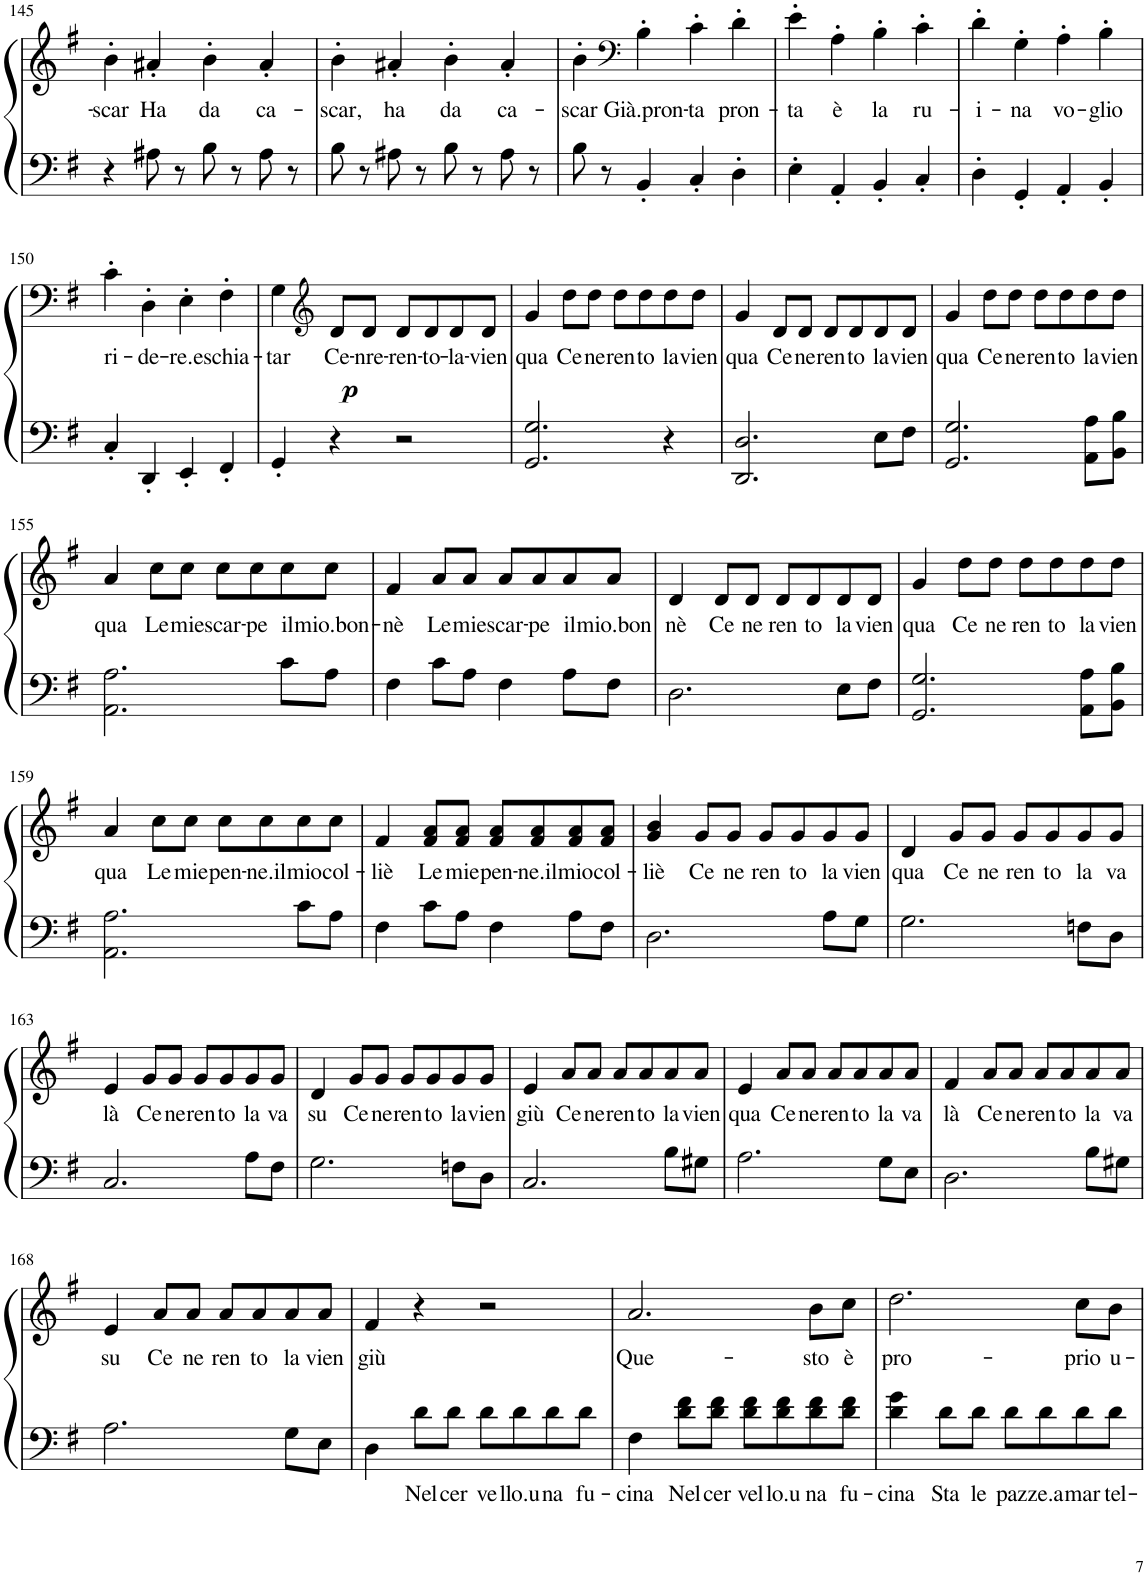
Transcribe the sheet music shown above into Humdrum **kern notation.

**kern	**text	**kern	**text	**dynam
*part1	*part1	*part1	*part1	*part1
*staff2	*staff2	*staff1	*staff1	*staff1/2
*I"Piano	*	*	*	*
*I'Pno.	*	*	*	*
!!LO:PB:g=z
*clefF4	*	*clefG2	*	*
*k[f#]	*	*k[f#]	*	*
*M4/4	*	*M4/4	*	*
*met(c)	*	*met(c)	*	*
=145	=145	=145	=145	=145
!	!	!	!LO:LY:b	!
4r	.	4b'\	-scar	.
!	!	!	!LO:LY:b	!
8A#X\	.	4a#X'/	Ha	.
8r	.	.	.	.
!	!	!	!LO:LY:b	!
8B\	.	4b'\	da	.
8r	.	.	.	.
!	!	!	!LO:LY:b	!
8A#\	.	4a#'/	ca-	.
8r	.	.	.	.
=146	=146	=146	=146	=146
!	!	!	!LO:LY:b	!
8B\	.	4b'\	-scar,	.
8r	.	.	.	.
!	!	!	!LO:LY:b	!
8A#X\	.	4a#X'/	ha	.
8r	.	.	.	.
!	!	!	!LO:LY:b	!
8B\	.	4b'\	da	.
8r	.	.	.	.
!	!	!	!LO:LY:b	!
8A#\	.	4a#'/	ca-	.
8r	.	.	.	.
=147	=147	=147	=147	=147
!	!	!	!LO:LY:b	!
8B\	.	4b'\	-scar	.
8r	.	.	.	.
*	*	*clefF4	*	*
!	!	!	!LO:LY:b	!
4BB'/	.	4B'\	Già.pron-	.
!	!	!	!LO:LY:b	!
4C'/	.	4c'\	-ta	.
!	!	!	!LO:LY:b	!
4D'\	.	4d'\	pron-	.
=148	=148	=148	=148	=148
!	!	!	!LO:LY:b	!
4E'\	.	4e'\	-ta	.
!	!	!	!LO:LY:b	!
4AA'/	.	4A'\	è	.
!	!	!	!LO:LY:b	!
4BB'/	.	4B'\	la	.
!	!	!	!LO:LY:b	!
4C'/	.	4c'\	ru-	.
=149	=149	=149	=149	=149
!	!	!	!LO:LY:b	!
4D'\	.	4d'\	-i-	.
!	!	!	!LO:LY:b	!
4GG'/	.	4G'\	-na	.
!	!	!	!LO:LY:b	!
4AA'/	.	4A'\	vo-	.
!	!	!	!LO:LY:b	!
4BB'/	.	4B'\	-glio	.
!!LO:LB:g=z
=150	=150	=150	=150	=150
!	!	!	!LO:LY:b	!
4C'/	.	4c'\	ri-	.
!	!	!	!LO:LY:b	!
4DD'/	.	4D'\	-de-	.
!	!	!	!LO:LY:b	!
4EE'/	.	4E'\	-re.e	.
!	!	!	!LO:LY:b	!
4FF#'/	.	4F#'\	schia-	.
=151	=151	=151	=151	=151
!	!	!	!LO:LY:b	!
4GG'/	.	4G\	-tar	.
*	*	*clefG2	*	*
!	!	!	!LO:LY:b	!LO:DY:a=2
4r	.	8d/L	Ce-	p
!	!	!	!LO:LY:b	!
.	.	8d/J	-nre-	.
!	!	!	!LO:LY:b	!
2r	.	8d/L	-ren-	.
!	!	!	!LO:LY:b	!
.	.	8d/	-to-	.
!	!	!	!LO:LY:b	!
.	.	8d/	-la-	.
!	!	!	!LO:LY:b	!
.	.	8d/J	-vien	.
=152	=152	=152	=152	=152
!	!	!	!LO:LY:b	!
2.GG/ 2.G/	.	4g/	qua	.
!	!	!	!LO:LY:b	!
.	.	8dd\L	Ce	.
!	!	!	!LO:LY:b	!
.	.	8dd\J	ne	.
!	!	!	!LO:LY:b	!
.	.	8dd\L	ren	.
!	!	!	!LO:LY:b	!
.	.	8dd\	to	.
!	!	!	!LO:LY:b	!
4r	.	8dd\	la	.
!	!	!	!LO:LY:b	!
.	.	8dd\J	vien	.
=153	=153	=153	=153	=153
!	!	!	!LO:LY:b	!
2.DD/ 2.D/	.	4g/	qua	.
!	!	!	!LO:LY:b	!
.	.	8d/L	Ce	.
!	!	!	!LO:LY:b	!
.	.	8d/J	ne	.
!	!	!	!LO:LY:b	!
.	.	8d/L	ren	.
!	!	!	!LO:LY:b	!
.	.	8d/	to	.
!	!	!	!LO:LY:b	!
8E\L	.	8d/	la	.
!	!	!	!LO:LY:b	!
8F#\J	.	8d/J	vien	.
=154	=154	=154	=154	=154
!	!	!	!LO:LY:b	!
2.GG/ 2.G/	.	4g/	qua	.
!	!	!	!LO:LY:b	!
.	.	8dd\L	Ce	.
!	!	!	!LO:LY:b	!
.	.	8dd\J	ne	.
!	!	!	!LO:LY:b	!
.	.	8dd\L	ren	.
!	!	!	!LO:LY:b	!
.	.	8dd\	to	.
!	!	!	!LO:LY:b	!
8AA\ 8A\L	.	8dd\	la	.
!	!	!	!LO:LY:b	!
8BB\ 8B\J	.	8dd\J	vien	.
!!LO:LB:g=z
=155	=155	=155	=155	=155
!	!	!	!LO:LY:b	!
2.AA\ 2.A\	.	4a/	qua	.
!	!	!	!LO:LY:b	!
.	.	8cc\L	Le	.
!	!	!	!LO:LY:b	!
.	.	8cc\J	mie	.
!	!	!	!LO:LY:b	!
.	.	8cc\L	scar-	.
!	!	!	!LO:LY:b	!
.	.	8cc\	-pe	.
!	!	!	!LO:LY:b	!
8c\L	.	8cc\	il	.
!	!	!	!LO:LY:b	!
8A\J	.	8cc\J	mio.bon-	.
=156	=156	=156	=156	=156
!	!	!	!LO:LY:b	!
4F#\	.	4f#/	-nè	.
!	!	!	!LO:LY:b	!
8c\L	.	8a/L	Le	.
!	!	!	!LO:LY:b	!
8A\J	.	8a/J	mie	.
!	!	!	!LO:LY:b	!
4F#\	.	8a/L	scar-	.
!	!	!	!LO:LY:b	!
.	.	8a/	-pe	.
!	!	!	!LO:LY:b	!
8A\L	.	8a/	il	.
!	!	!	!LO:LY:b	!
8F#\J	.	8a/J	mio.bon	.
=157	=157	=157	=157	=157
!	!	!	!LO:LY:b	!
2.D\	.	4d/	nè	.
!	!	!	!LO:LY:b	!
.	.	8d/L	Ce	.
!	!	!	!LO:LY:b	!
.	.	8d/J	ne	.
!	!	!	!LO:LY:b	!
.	.	8d/L	ren	.
!	!	!	!LO:LY:b	!
.	.	8d/	to	.
!	!	!	!LO:LY:b	!
8E\L	.	8d/	la	.
!	!	!	!LO:LY:b	!
8F#\J	.	8d/J	vien	.
=158	=158	=158	=158	=158
!	!	!	!LO:LY:b	!
2.GG/ 2.G/	.	4g/	qua	.
!	!	!	!LO:LY:b	!
.	.	8dd\L	Ce	.
!	!	!	!LO:LY:b	!
.	.	8dd\J	ne	.
!	!	!	!LO:LY:b	!
.	.	8dd\L	ren	.
!	!	!	!LO:LY:b	!
.	.	8dd\	to	.
!	!	!	!LO:LY:b	!
8AA\ 8A\L	.	8dd\	la	.
!	!	!	!LO:LY:b	!
8BB\ 8B\J	.	8dd\J	vien	.
!!LO:LB:g=z
=159	=159	=159	=159	=159
!	!	!	!LO:LY:b	!
2.AA\ 2.A\	.	4a/	qua	.
!	!	!	!LO:LY:b	!
.	.	8cc\L	Le	.
!	!	!	!LO:LY:b	!
.	.	8cc\J	mie	.
!	!	!	!LO:LY:b	!
.	.	8cc\L	pen-	.
!	!	!	!LO:LY:b	!
.	.	8cc\	-ne.il	.
!	!	!	!LO:LY:b	!
8c\L	.	8cc\	mio	.
!	!	!	!LO:LY:b	!
8A\J	.	8cc\J	col-	.
=160	=160	=160	=160	=160
!	!	!	!LO:LY:b	!
4F#\	.	4f#/	-liè	.
!	!	!	!LO:LY:b	!
8c\L	.	8f#/ 8a/L	Le	.
!	!	!	!LO:LY:b	!
8A\J	.	8f#/ 8a/J	mie	.
!	!	!	!LO:LY:b	!
4F#\	.	8f#/ 8a/L	pen-	.
!	!	!	!LO:LY:b	!
.	.	8f#/ 8a/	-ne.il	.
!	!	!	!LO:LY:b	!
8A\L	.	8f#/ 8a/	mio	.
!	!	!	!LO:LY:b	!
8F#\J	.	8f#/ 8a/J	col-	.
=161	=161	=161	=161	=161
!	!	!	!LO:LY:b	!
2.D\	.	4g/ 4b/	-liè	.
!	!	!	!LO:LY:b	!
.	.	8g/L	Ce	.
!	!	!	!LO:LY:b	!
.	.	8g/J	ne	.
!	!	!	!LO:LY:b	!
.	.	8g/L	ren	.
!	!	!	!LO:LY:b	!
.	.	8g/	to	.
!	!	!	!LO:LY:b	!
8A\L	.	8g/	la	.
!	!	!	!LO:LY:b	!
8G\J	.	8g/J	vien	.
=162	=162	=162	=162	=162
!	!	!	!LO:LY:b	!
2.G\	.	4d/	qua	.
!	!	!	!LO:LY:b	!
.	.	8g/L	Ce	.
!	!	!	!LO:LY:b	!
.	.	8g/J	ne	.
!	!	!	!LO:LY:b	!
.	.	8g/L	ren	.
!	!	!	!LO:LY:b	!
.	.	8g/	to	.
!	!	!	!LO:LY:b	!
8Fn\L	.	8g/	la	.
!	!	!	!LO:LY:b	!
8D\J	.	8g/J	va	.
!!LO:LB:g=z
=163	=163	=163	=163	=163
!	!	!	!LO:LY:b	!
2.C/	.	4e/	là	.
!	!	!	!LO:LY:b	!
.	.	8g/L	Ce	.
!	!	!	!LO:LY:b	!
.	.	8g/J	ne	.
!	!	!	!LO:LY:b	!
.	.	8g/L	ren	.
!	!	!	!LO:LY:b	!
.	.	8g/	to	.
!	!	!	!LO:LY:b	!
8A\L	.	8g/	la	.
!	!	!	!LO:LY:b	!
8F#\J	.	8g/J	va	.
=164	=164	=164	=164	=164
!	!	!	!LO:LY:b	!
2.G\	.	4d/	su	.
!	!	!	!LO:LY:b	!
.	.	8g/L	Ce	.
!	!	!	!LO:LY:b	!
.	.	8g/J	ne	.
!	!	!	!LO:LY:b	!
.	.	8g/L	ren	.
!	!	!	!LO:LY:b	!
.	.	8g/	to	.
!	!	!	!LO:LY:b	!
8Fn\L	.	8g/	la	.
!	!	!	!LO:LY:b	!
8D\J	.	8g/J	vien	.
=165	=165	=165	=165	=165
!	!	!	!LO:LY:b	!
2.C/	.	4e/	giù	.
!	!	!	!LO:LY:b	!
.	.	8a/L	Ce	.
!	!	!	!LO:LY:b	!
.	.	8a/J	ne	.
!	!	!	!LO:LY:b	!
.	.	8a/L	ren	.
!	!	!	!LO:LY:b	!
.	.	8a/	to	.
!	!	!	!LO:LY:b	!
8B\L	.	8a/	la	.
!	!	!	!LO:LY:b	!
8G#X\J	.	8a/J	vien	.
=166	=166	=166	=166	=166
!	!	!	!LO:LY:b	!
2.A\	.	4e/	qua	.
!	!	!	!LO:LY:b	!
.	.	8a/L	Ce	.
!	!	!	!LO:LY:b	!
.	.	8a/J	ne	.
!	!	!	!LO:LY:b	!
.	.	8a/L	ren	.
!	!	!	!LO:LY:b	!
.	.	8a/	to	.
!	!	!	!LO:LY:b	!
8G\L	.	8a/	la	.
!	!	!	!LO:LY:b	!
8E\J	.	8a/J	va	.
=167	=167	=167	=167	=167
!	!	!	!LO:LY:b	!
2.D\	.	4f#/	là	.
!	!	!	!LO:LY:b	!
.	.	8a/L	Ce	.
!	!	!	!LO:LY:b	!
.	.	8a/J	ne	.
!	!	!	!LO:LY:b	!
.	.	8a/L	ren	.
!	!	!	!LO:LY:b	!
.	.	8a/	to	.
!	!	!	!LO:LY:b	!
8B\L	.	8a/	la	.
!	!	!	!LO:LY:b	!
8G#X\J	.	8a/J	va	.
!!LO:LB:g=z
=168	=168	=168	=168	=168
!	!	!	!LO:LY:b	!
2.A\	.	4e/	su	.
!	!	!	!LO:LY:b	!
.	.	8a/L	Ce	.
!	!	!	!LO:LY:b	!
.	.	8a/J	ne	.
!	!	!	!LO:LY:b	!
.	.	8a/L	ren	.
!	!	!	!LO:LY:b	!
.	.	8a/	to	.
!	!	!	!LO:LY:b	!
8G\L	.	8a/	la	.
!	!	!	!LO:LY:b	!
8E\J	.	8a/J	vien	.
=169	=169	=169	=169	=169
!	!	!	!LO:LY:b	!
4D\	.	4f#/	giù	.
!	!LO:LY:b	!	!	!
8d\L	Nel	4r	.	.
!	!LO:LY:b	!	!	!
8d\J	cer	.	.	.
!	!LO:LY:b	!	!	!
8d\L	ve	2r	.	.
!	!LO:LY:b	!	!	!
8d\	llo.u	.	.	.
!	!LO:LY:b	!	!	!
8d\	na	.	.	.
!	!LO:LY:b	!	!	!
8d\J	fu-	.	.	.
=170	=170	=170	=170	=170
!	!LO:LY:b	!	!LO:LY:b	!
4F#\	-cina	2.a/	Que-	.
!	!LO:LY:b	!	!	!
8d\ 8f#\L	Nel	.	.	.
!	!LO:LY:b	!	!	!
8d\ 8f#\J	cer	.	.	.
!	!LO:LY:b	!	!	!
8d\ 8f#\L	vel	.	.	.
!	!LO:LY:b	!	!	!
8d\ 8f#\	lo.u	.	.	.
!	!LO:LY:b	!	!LO:LY:b	!
8d\ 8f#\	na	8b\L	-sto	.
!	!LO:LY:b	!	!LO:LY:b	!
8d\ 8f#\J	fu-	8cc\J	è	.
=171	=171	=171	=171	=171
!	!LO:LY:b	!	!LO:LY:b	!
4d\ 4g\	-cina	2.dd\	pro-	.
!	!LO:LY:b	!	!	!
8d\L	Sta	.	.	.
!	!LO:LY:b	!	!	!
8d\J	le	.	.	.
!	!LO:LY:b	!	!	!
8d\L	paz	.	.	.
!	!LO:LY:b	!	!	!
8d\	ze.a	.	.	.
!	!LO:LY:b	!	!LO:LY:b	!
8d\	mar	8cc\L	-prio	.
!	!LO:LY:b	!	!LO:LY:b	!
8d\J	tel-	8b\J	u-	.
=	=	=	=	=
*-	*-	*-	*-	*-
